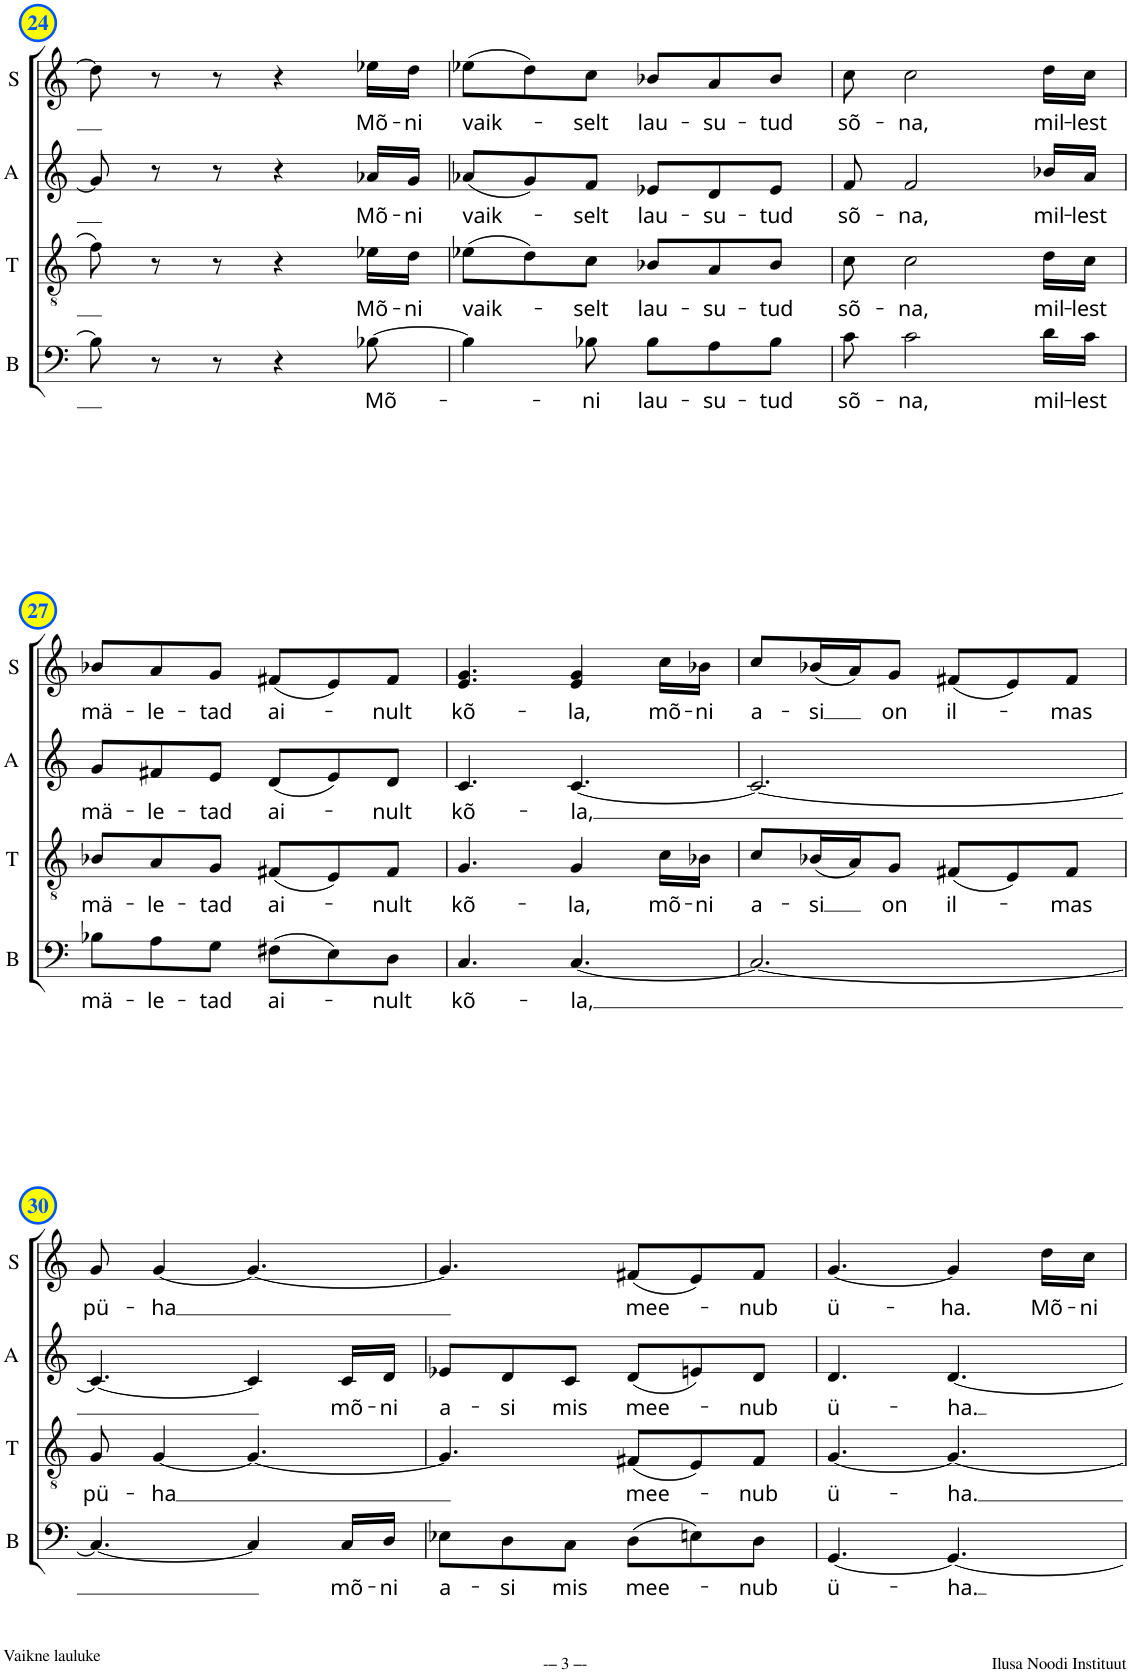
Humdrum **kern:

**kern	**text	**kern	**text	**kern	**text	**kern	**text
*part4	*part4	*part3	*part3	*part2	*part2	*part1	*part1
*staff4	*staff4	*staff3	*staff3	*staff2	*staff2	*staff1	*staff1
*I"B	*	*I"T	*	*I"A	*	*I"S	*
*I'B	*	*I'T	*	*I'A	*	*I'S	*
!!LO:PB:g=z
*clefF4	*	*clefGv2	*	*clefG2	*	*clefG2	*
*	*	*	*	*Trd1c2	*	*	*
*k[]	*	*k[]	*	*k[]	*	*k[]	*
*M6/8	*	*M6/8	*	*M6/8	*	*M6/8	*
=24	=24	=24	=24	=24	=24	=24	=24
8B-\]	.	8f\	.	8g/]	.	8dd\]	.
8r	.	8r	.	8r	.	8r	.
8r	.	8r	.	8r	.	8r	.
4r	.	4r	.	4r	.	4r	.
!	!LO:LY:b	!	!LO:LY:b	!	!LO:LY:b	!	!LO:LY:b
[8B-X\	Mõ-	16e-X\LL	Mõ-	16a-X/LL	Mõ-	16ee-X\LL	Mõ-
!	!	!	!LO:LY:b	!	!LO:LY:b	!	!LO:LY:b
.	.	16d\JJ	-ni	16g/JJ	-ni	16dd\JJ	-ni
=25	=25	=25	=25	=25	=25	=25	=25
!	!	!	!LO:LY:b	!	!LO:LY:b	!	!LO:LY:b
4B-\]	.	(8e-X\L	vaik-	(8a-X/L	vaik-	(8ee-X\L	vaik-
.	.	8d\)	.	8g/)	.	8dd\)	.
!	!LO:LY:b	!	!LO:LY:b	!	!LO:LY:b	!	!LO:LY:b
8B-X\	-ni	8c\J	-selt	8f/J	-selt	8cc\J	-selt
!	!LO:LY:b	!	!LO:LY:b	!	!LO:LY:b	!	!LO:LY:b
8B-\L	lau-	8B-X/L	lau-	8e-X/L	lau-	8b-X/L	lau-
!	!LO:LY:b	!	!LO:LY:b	!	!LO:LY:b	!	!LO:LY:b
8A\	-su-	8A/	-su-	8d/	-su-	8a/	-su-
!	!LO:LY:b	!	!LO:LY:b	!	!LO:LY:b	!	!LO:LY:b
8B-\J	-tud	8B-/J	-tud	8e-/J	-tud	8b-/J	-tud
=26	=26	=26	=26	=26	=26	=26	=26
!	!LO:LY:b	!	!LO:LY:b	!	!LO:LY:b	!	!LO:LY:b
8c\	sõ-	8c\	sõ-	8f/	sõ-	8cc\	sõ-
!	!LO:LY:b	!	!LO:LY:b	!	!LO:LY:b	!	!LO:LY:b
2c\	-na,	2c\	-na,	2f/	-na,	2cc\	-na,
!	!LO:LY:b	!	!LO:LY:b	!	!LO:LY:b	!	!LO:LY:b
16d\LL	mil-	16d\LL	mil-	16b-X/LL	mil-	16dd\LL	mil-
!	!LO:LY:b	!	!LO:LY:b	!	!LO:LY:b	!	!LO:LY:b
16c\JJ	-lest	16c\JJ	-lest	16a/JJ	-lest	16cc\JJ	-lest
!!LO:LB:g=z
=27	=27	=27	=27	=27	=27	=27	=27
!	!LO:LY:b	!	!LO:LY:b	!	!LO:LY:b	!	!LO:LY:b
8B-X\L	mä-	8B-X/L	mä-	8g/L	mä-	8b-X/L	mä-
!	!LO:LY:b	!	!LO:LY:b	!	!LO:LY:b	!	!LO:LY:b
8A\	-le-	8A/	-le-	8f#X/	-le-	8a/	-le-
!	!LO:LY:b	!	!LO:LY:b	!	!LO:LY:b	!	!LO:LY:b
8G\J	-tad	8G/J	-tad	8e/J	-tad	8g/J	-tad
!	!LO:LY:b	!	!LO:LY:b	!	!LO:LY:b	!	!LO:LY:b
(8F#X\L	ai-	(8F#X/L	ai-	(8d/L	ai-	(8f#X/L	ai-
8E\)	.	8E/)	.	8e/)	.	8e/)	.
!	!LO:LY:b	!	!LO:LY:b	!	!LO:LY:b	!	!LO:LY:b
8D\J	-nult	8F#/J	-nult	8d/J	-nult	8f#/J	-nult
=28	=28	=28	=28	=28	=28	=28	=28
!	!LO:LY:b	!	!LO:LY:b	!	!LO:LY:b	!	!LO:LY:b
4.C/	kõ-	4.G/	kõ-	4.c/	kõ-	4.e/ 4.g/	kõ-
!	!LO:LY:b	!	!LO:LY:b	!	!LO:LY:b	!	!LO:LY:b
[4.C/	-la,	4G/	-la,	[4.c/	-la,	4e/ 4g/	-la,
!	!	!	!LO:LY:b	!	!	!	!LO:LY:b
.	.	16c\LL	mõ-	.	.	16cc\LL	mõ-
!	!	!	!LO:LY:b	!	!	!	!LO:LY:b
.	.	16B-X\JJ	-ni	.	.	16b-X\JJ	-ni
=29	=29	=29	=29	=29	=29	=29	=29
!	!	!	!LO:LY:b	!	!	!	!LO:LY:b
2.C/_	.	8c/L	a-	2.c/_	.	8cc/L	a-
!	!	!	!LO:LY:b	!	!	!	!LO:LY:b
.	.	(16B-X/L	-si	.	.	(16b-X/L	-si
.	.	16A/J)	.	.	.	16a/J)	.
!	!	!	!LO:LY:b	!	!	!	!LO:LY:b
.	.	8G/J	on	.	.	8g/J	on
!	!	!	!LO:LY:b	!	!	!	!LO:LY:b
.	.	(8F#X/L	il-	.	.	(8f#X/L	il-
.	.	8E/)	.	.	.	8e/)	.
!	!	!	!LO:LY:b	!	!	!	!LO:LY:b
.	.	8F#/J	-mas	.	.	8f#/J	-mas
!!LO:LB:g=z
=30	=30	=30	=30	=30	=30	=30	=30
!	!	!	!LO:LY:b	!	!	!	!LO:LY:b
4.C/_	.	8G/	pü-	4.c/_	.	8g/	pü-
!	!	!	!LO:LY:b	!	!	!	!LO:LY:b
.	.	[4G/	-ha	.	.	[4g/	-ha
4C/]	.	4.G/_	.	4c/]	.	4.g/_	.
!	!LO:LY:b	!	!	!	!LO:LY:b	!	!
16C/LL	mõ-	.	.	16c/LL	mõ-	.	.
!	!LO:LY:b	!	!	!	!LO:LY:b	!	!
16D/JJ	-ni	.	.	16d/JJ	-ni	.	.
=31	=31	=31	=31	=31	=31	=31	=31
!	!LO:LY:b	!	!	!	!LO:LY:b	!	!
8E-X\L	a-	4.G/]	.	8e-X/L	a-	4.g/]	.
!	!LO:LY:b	!	!	!	!LO:LY:b	!	!
8D\	-si	.	.	8d/	-si	.	.
!	!LO:LY:b	!	!	!	!LO:LY:b	!	!
8C\J	mis	.	.	8c/J	mis	.	.
!	!LO:LY:b	!	!LO:LY:b	!	!LO:LY:b	!	!LO:LY:b
(8D\L	mee-	(8F#X/L	mee-	(8d/L	mee-	(8f#X/L	mee-
8En\)	.	8E/)	.	8en/)	.	8e/)	.
!	!LO:LY:b	!	!LO:LY:b	!	!LO:LY:b	!	!LO:LY:b
8D\J	-nub	8F#/J	-nub	8d/J	-nub	8f#/J	-nub
=32	=32	=32	=32	=32	=32	=32	=32
!	!LO:LY:b	!	!LO:LY:b	!	!LO:LY:b	!	!LO:LY:b
[4.GG/	ü-	[4.G/	ü-	4.d/	ü-	[4.g/	ü-
!	!LO:LY:b	!	!LO:LY:b	!	!LO:LY:b	!	!LO:LY:b
4.GG/_	-ha.	4.G/_	-ha.	[4.d/	-ha.	4g/]	-ha.
!	!	!	!	!	!	!	!LO:LY:b
.	.	.	.	.	.	16dd\LL	Mõ-
!	!	!	!	!	!	!	!LO:LY:b
.	.	.	.	.	.	16cc\JJ	-ni
=	=	=	=	=	=	=	=
*-	*-	*-	*-	*-	*-	*-	*-
